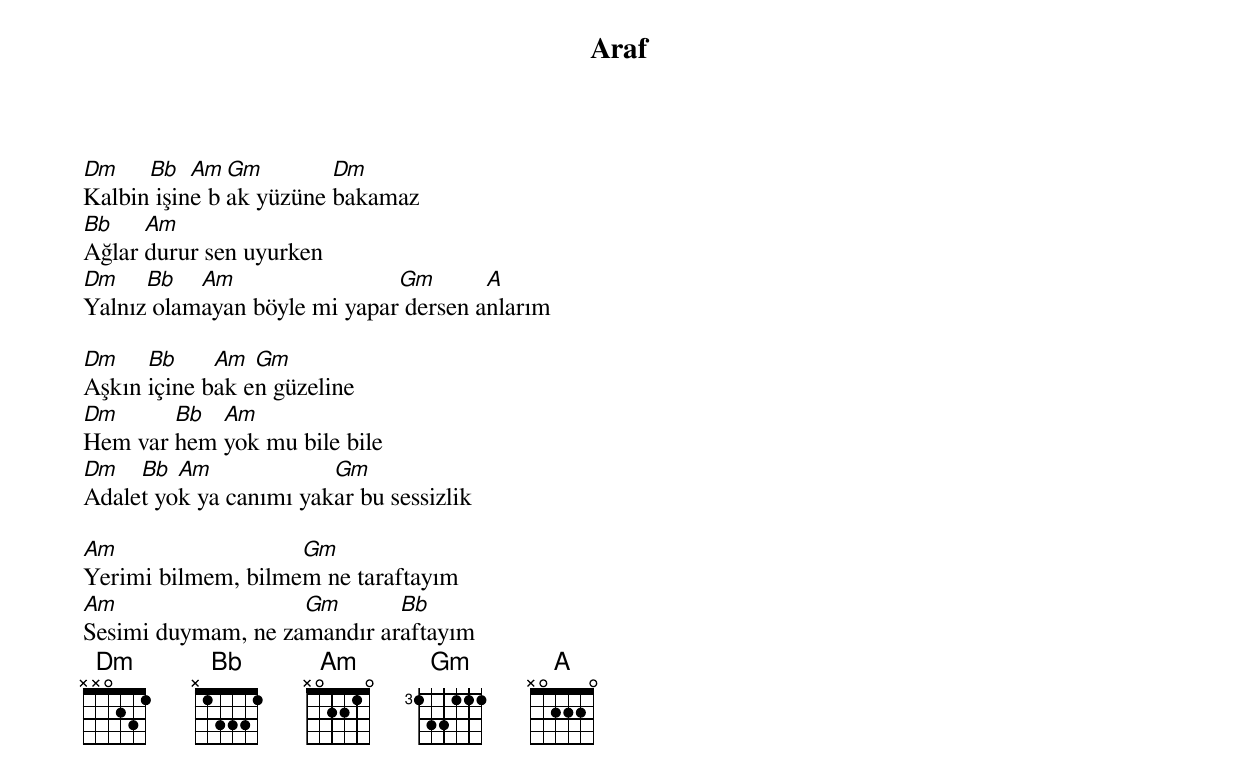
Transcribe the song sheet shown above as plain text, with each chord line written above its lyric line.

{title: Araf}
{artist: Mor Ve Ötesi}

Dm    Bb   Am Gm        Dm
Kalbin işine bak yüzüne bakamaz
Bb    Am
Ağlar durur sen uyurken
Dm    Bb   Am                 Gm       A
Yalnız olamayan böyle mi yapar dersen anlarım

Dm    Bb     Am  Gm
Aşkın içine bak en güzeline
Dm      Bb  Am
Hem var hem yok mu bile bile
Dm   Bb  Am             Gm
Adalet yok ya canımı yakar bu sessizlik

Am                  Gm
Yerimi bilmem, bilmem ne taraftayım
Am                  Gm       Bb
Sesimi duymam, ne zamandır araftayım
